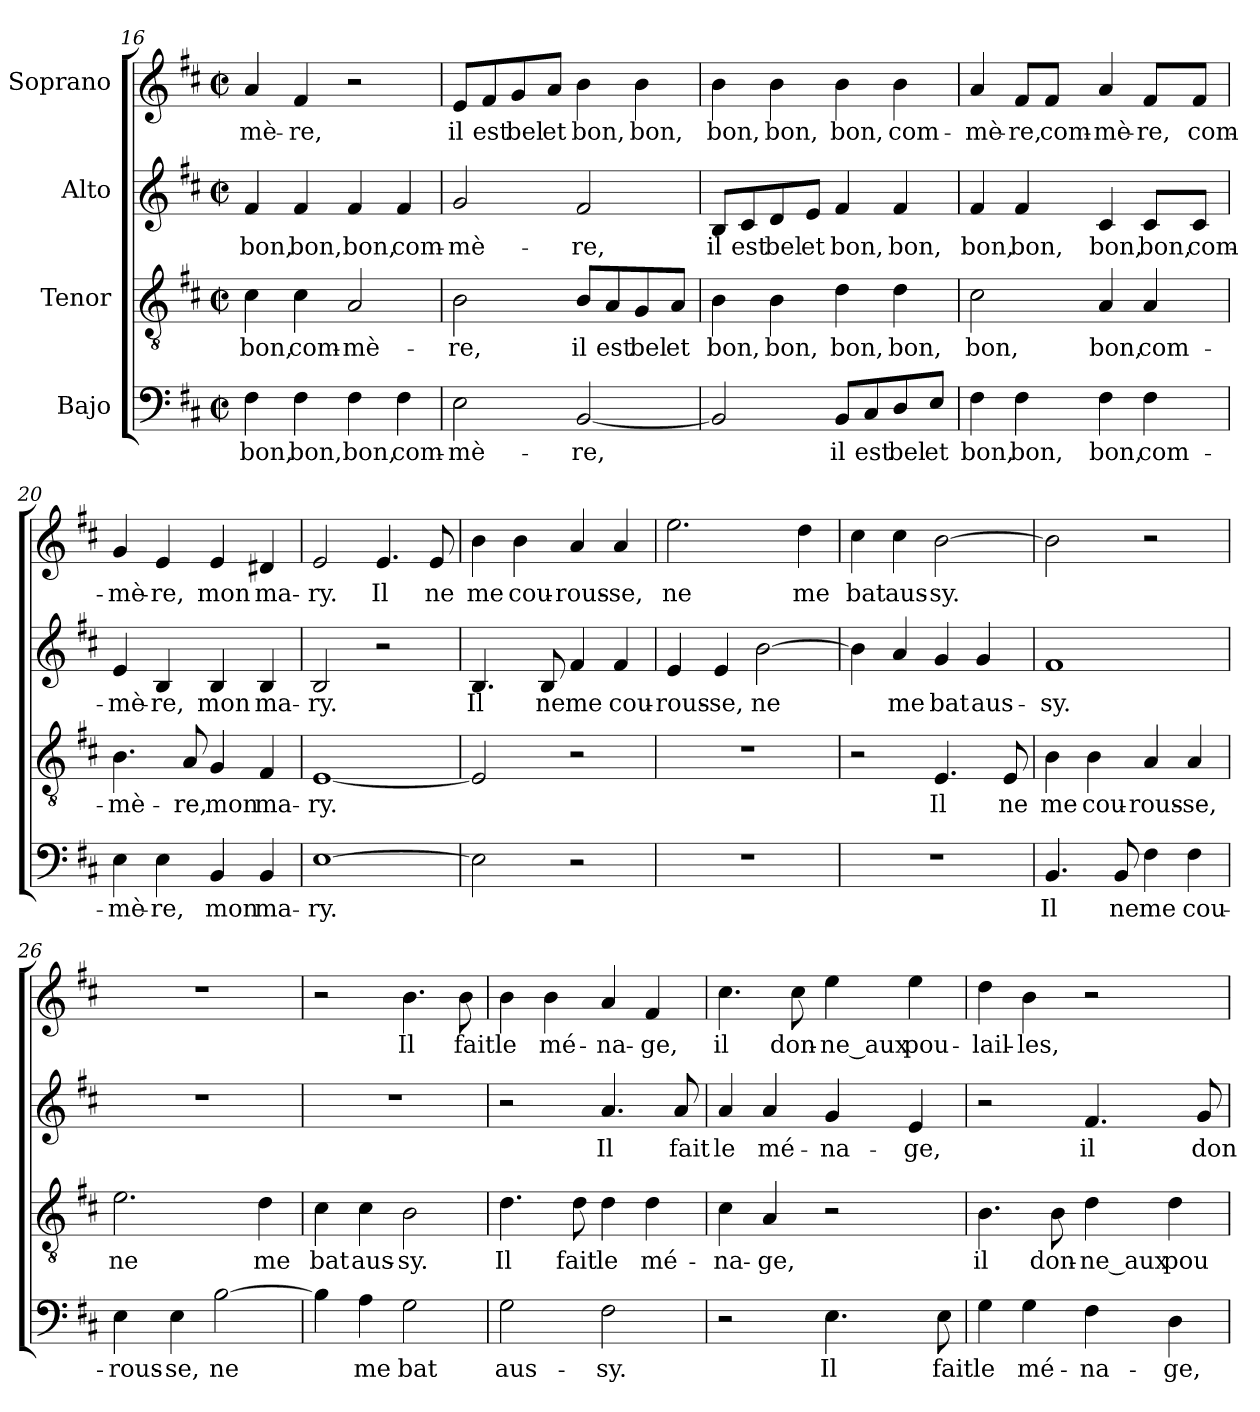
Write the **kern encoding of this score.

**kern	**text	**kern	**text	**kern	**text	**kern	**text
*part4	*part4	*part3	*part3	*part2	*part2	*part1	*part1
*staff4	*staff4	*staff3	*staff3	*staff2	*staff2	*staff1	*staff1
*I"Bajo	*	*I"Tenor	*	*I"Alto	*	*I"Soprano	*
*clefF4	*	*clefGv2	*	*clefG2	*	*clefG2	*
*k[f#c#]	*	*k[f#c#]	*	*k[f#c#]	*	*k[f#c#]	*
*D:	*	*D:	*	*D:	*	*D:	*
*M2/2	*	*M2/2	*	*M2/2	*	*M2/2	*
*met(c|)	*	*met(c|)	*	*met(c|)	*	*met(c|)	*
=16	=16	=16	=16	=16	=16	=16	=16
4F#\	bon,	4c#\	bon,	4f#/	bon,	4a/	-mè-
4F#\	bon,	4c#\	com-	4f#/	bon,	4f#/	-re,
4F#\	bon,	2A/	-mè-	4f#/	bon,	2r	.
4F#\	com-	.	.	4f#/	com-	.	.
=17	=17	=17	=17	=17	=17	=17	=17
2E\	-mè-	2B\	-re,	2g/	-mè-	8e/L	il
.	.	.	.	.	.	8f#/	est
.	.	.	.	.	.	8g/	bel
.	.	.	.	.	.	8a/J	et
[2BB/	-re,	8B/L	il	2f#/	-re,	4b\	bon,
.	.	8A/	est	.	.	.	.
.	.	8G/	bel	.	.	4b\	bon,
.	.	8A/J	et	.	.	.	.
=18	=18	=18	=18	=18	=18	=18	=18
2BB/]	.	4B\	bon,	8B/L	il	4b\	bon,
.	.	.	.	8c#/	est	.	.
.	.	4B\	bon,	8d/	bel	4b\	bon,
.	.	.	.	8e/J	et	.	.
8BB/L	il	4d\	bon,	4f#/	bon,	4b\	bon,
8C#/	est	.	.	.	.	.	.
8D/	bel	4d\	bon,	4f#/	bon,	4b\	com-
8E/J	et	.	.	.	.	.	.
!!LO:LB:g=z
=19	=19	=19	=19	=19	=19	=19	=19
4F#\	bon,	2c#\	bon,	4f#/	bon,	4a/	-mè-
4F#\	bon,	.	.	4f#/	bon,	8f#/L	-re,
.	.	.	.	.	.	8f#/J	com-
4F#\	bon,	4A/	bon,	4c#/	bon,	4a/	-mè-
4F#\	com-	4A/	com-	8c#/L	bon,	8f#/L	-re,
.	.	.	.	8c#/J	com-	8f#/J	com-
=20	=20	=20	=20	=20	=20	=20	=20
4E\	-mè-	4.B\	-mè-	4e/	-mè-	4g/	-mè-
4E\	-re,	.	.	4B/	-re,	4e/	-re,
.	.	8A/	-re,	.	.	.	.
4BB/	mon	4G/	mon	4B/	mon	4e/	mon
4BB/	ma-	4F#/	ma-	4B/	ma-	4d#X/	ma-
=21	=21	=21	=21	=21	=21	=21	=21
[1E	-ry.	[1E	-ry.	2B/	-ry.	2e/	-ry.
.	.	.	.	2r	.	4.e/	Il
.	.	.	.	.	.	8e/	ne
=22	=22	=22	=22	=22	=22	=22	=22
2E\]	.	2E/]	.	4.B/	Il	4b\	me
.	.	.	.	.	.	4b\	cou-
.	.	.	.	8B/	ne	.	.
2r	.	2r	.	4f#/	me	4a/	-rous-
.	.	.	.	4f#/	cou-	4a/	-se,
=23	=23	=23	=23	=23	=23	=23	=23
1r	.	1r	.	4e/	-rous-	2.ee\	ne
.	.	.	.	4e/	-se,	.	.
.	.	.	.	[2b\	ne	.	.
.	.	.	.	.	.	4dd\	me
=24	=24	=24	=24	=24	=24	=24	=24
1r	.	2r	.	4b\]	.	4cc#\	bat
.	.	.	.	4a/	me	4cc#\	aus-
.	.	4.E/	Il	4g/	bat	[2b\	-sy.
.	.	.	.	4g/	aus-	.	.
.	.	8E/	ne	.	.	.	.
!!LO:LB:g=z
=25	=25	=25	=25	=25	=25	=25	=25
4.BB/	Il	4B\	me	1f#	-sy.	2b\]	.
.	.	4B\	cou-	.	.	.	.
8BB/	ne	.	.	.	.	.	.
4F#\	me	4A/	-rous-	.	.	2r	.
4F#\	cou-	4A/	-se,	.	.	.	.
=26	=26	=26	=26	=26	=26	=26	=26
4E\	-rous-	2.e\	ne	1r	.	1r	.
4E\	-se,	.	.	.	.	.	.
[2B\	ne	.	.	.	.	.	.
.	.	4d\	me	.	.	.	.
=27	=27	=27	=27	=27	=27	=27	=27
4B\]	.	4c#\	bat	1r	.	2r	.
4A\	me	4c#\	aus-	.	.	.	.
2G\	bat	2B\	-sy.	.	.	4.b\	Il
.	.	.	.	.	.	8b\	fait
=28	=28	=28	=28	=28	=28	=28	=28
2G\	aus-	4.d\	Il	2r	.	4b\	le
.	.	.	.	.	.	4b\	mé-
.	.	8d\	fait	.	.	.	.
2F#\	-sy.	4d\	le	4.a/	Il	4a/	-na-
.	.	4d\	mé-	.	.	4f#/	-ge,
.	.	.	.	8a/	fait	.	.
=29	=29	=29	=29	=29	=29	=29	=29
2r	.	4c#\	-na-	4a/	le	4.cc#\	il
.	.	4A/	-ge,	4a/	mé-	.	.
.	.	.	.	.	.	8cc#\	don-
4.E\	Il	2r	.	4g/	-na-	4ee\	-ne_aux
.	.	.	.	4e/	-ge,	4ee\	pou-
8E\	fait	.	.	.	.	.	.
!!LO:PB:g=z
=30	=30	=30	=30	=30	=30	=30	=30
4G\	le	4.B\	il	2r	.	4dd\	-lail-
4G\	mé-	.	.	.	.	4b\	-les,
.	.	8B\	don-	.	.	.	.
4F#\	-na-	4d\	-ne_aux	4.f#/	il	2r	.
4D\	-ge,	4d\	pou-	.	.	.	.
.	.	.	.	8g/	don-	.	.
=	=	=	=	=	=	=	=
*-	*-	*-	*-	*-	*-	*-	*-
